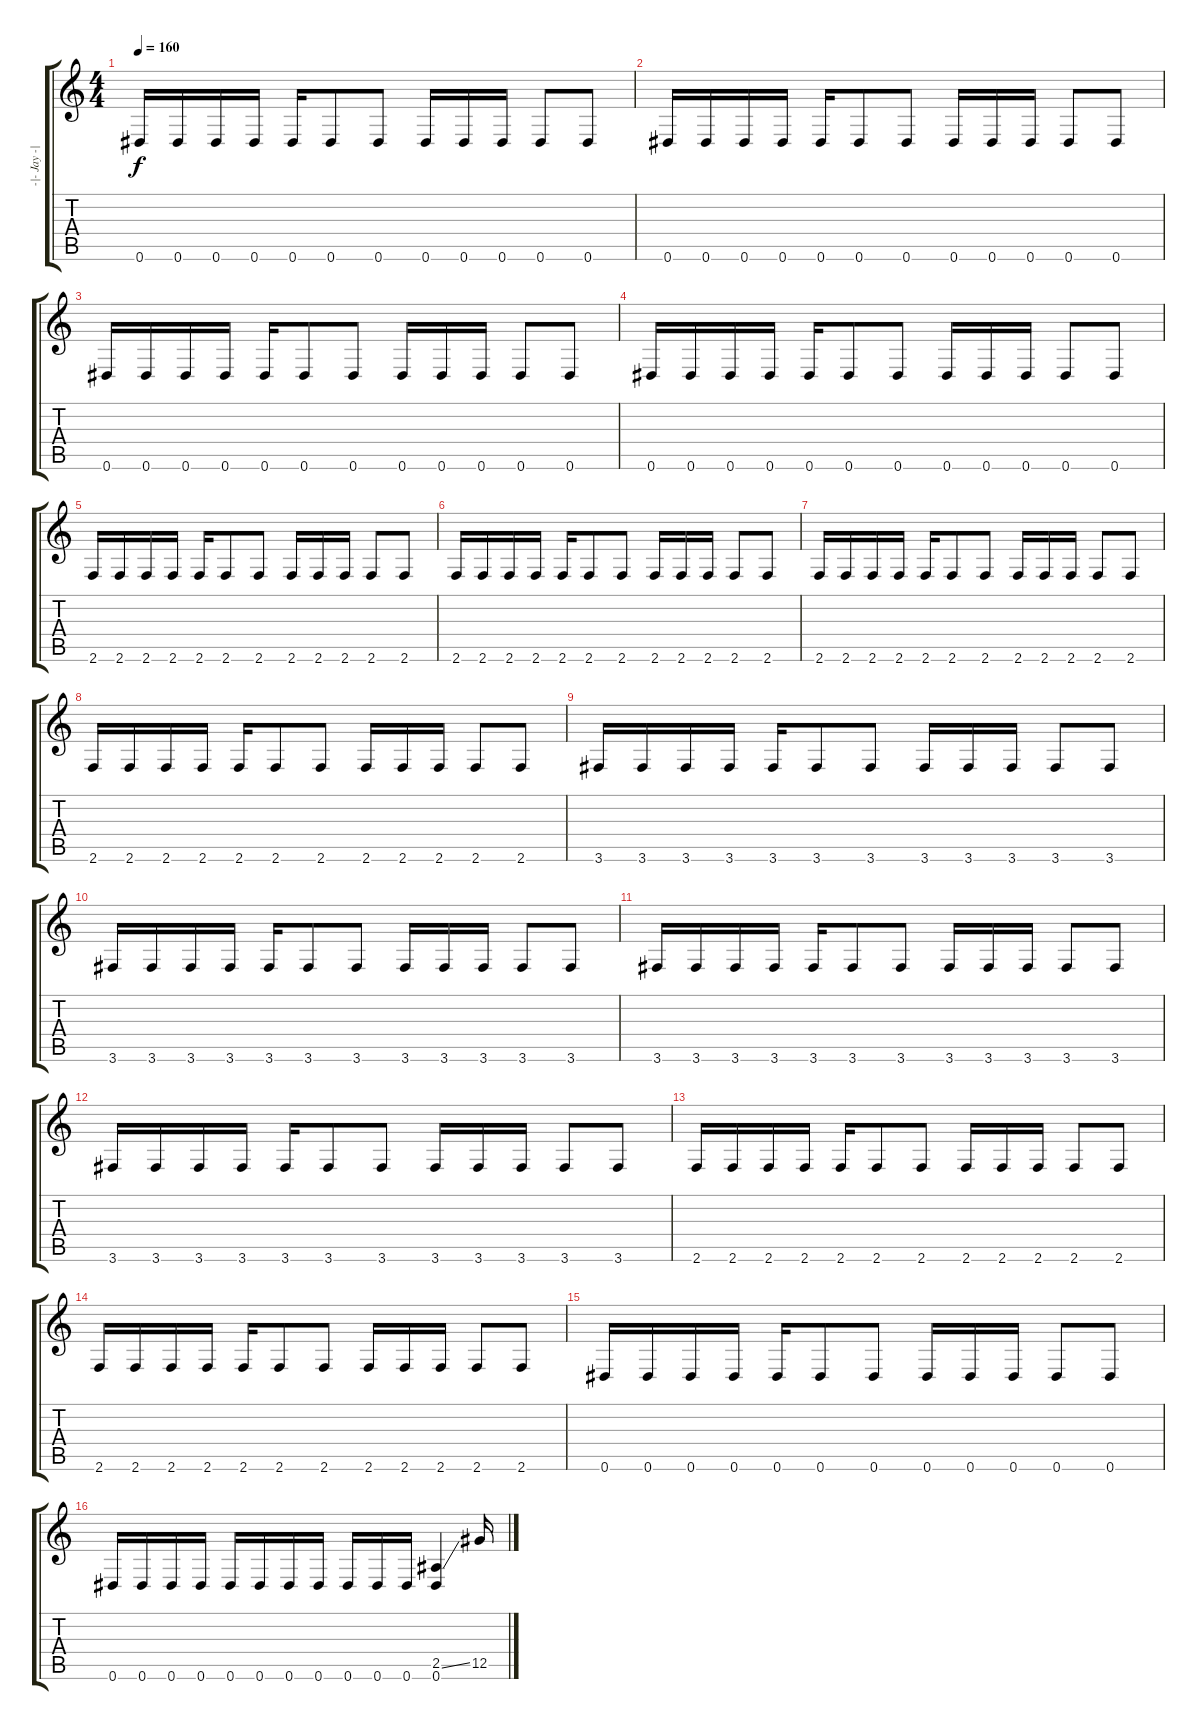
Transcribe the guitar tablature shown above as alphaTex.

\track ("-|- Jay -|-" "-|- Jay -|") {instrument overdrivenguitar}
\staff {score tabs}
\tuning (Eb4 Bb3 Gb3 Db3 Ab2 Eb2) {hide}
\ts (4 4)
\tempo 160
\clef g2
\ks c
0.6.16{dy f} 0.6.16 0.6.16 0.6.16 0.6.16 0.6.8 0.6.8 0.6.16 0.6.16 0.6.16 0.6.8 0.6.8 |
0.6.16 0.6.16 0.6.16 0.6.16 0.6.16 0.6.8 0.6.8 0.6.16 0.6.16 0.6.16 0.6.8 0.6.8 |
0.6.16 0.6.16 0.6.16 0.6.16 0.6.16 0.6.8 0.6.8 0.6.16 0.6.16 0.6.16 0.6.8 0.6.8 |
0.6.16 0.6.16 0.6.16 0.6.16 0.6.16 0.6.8 0.6.8 0.6.16 0.6.16 0.6.16 0.6.8 0.6.8 |
2.6.16 2.6.16 2.6.16 2.6.16 2.6.16 2.6.8 2.6.8 2.6.16 2.6.16 2.6.16 2.6.8 2.6.8 |
2.6.16 2.6.16 2.6.16 2.6.16 2.6.16 2.6.8 2.6.8 2.6.16 2.6.16 2.6.16 2.6.8 2.6.8 |
2.6.16 2.6.16 2.6.16 2.6.16 2.6.16 2.6.8 2.6.8 2.6.16 2.6.16 2.6.16 2.6.8 2.6.8 |
2.6.16 2.6.16 2.6.16 2.6.16 2.6.16 2.6.8 2.6.8 2.6.16 2.6.16 2.6.16 2.6.8 2.6.8 |
3.6.16 3.6.16 3.6.16 3.6.16 3.6.16 3.6.8 3.6.8 3.6.16 3.6.16 3.6.16 3.6.8 3.6.8 |
3.6.16 3.6.16 3.6.16 3.6.16 3.6.16 3.6.8 3.6.8 3.6.16 3.6.16 3.6.16 3.6.8 3.6.8 |
3.6.16 3.6.16 3.6.16 3.6.16 3.6.16 3.6.8 3.6.8 3.6.16 3.6.16 3.6.16 3.6.8 3.6.8 |
3.6.16 3.6.16 3.6.16 3.6.16 3.6.16 3.6.8 3.6.8 3.6.16 3.6.16 3.6.16 3.6.8 3.6.8 |
2.6.16 2.6.16 2.6.16 2.6.16 2.6.16 2.6.8 2.6.8 2.6.16 2.6.16 2.6.16 2.6.8 2.6.8 |
2.6.16 2.6.16 2.6.16 2.6.16 2.6.16 2.6.8 2.6.8 2.6.16 2.6.16 2.6.16 2.6.8 2.6.8 |
0.6.16 0.6.16 0.6.16 0.6.16 0.6.16 0.6.8 0.6.8 0.6.16 0.6.16 0.6.16 0.6.8 0.6.8 |
0.6.16 0.6.16 0.6.16 0.6.16 0.6.16 0.6.16 0.6.16 0.6.16 0.6.16 0.6.16 0.6.16 (2.5{ss} 0.6).4 12.5.16
